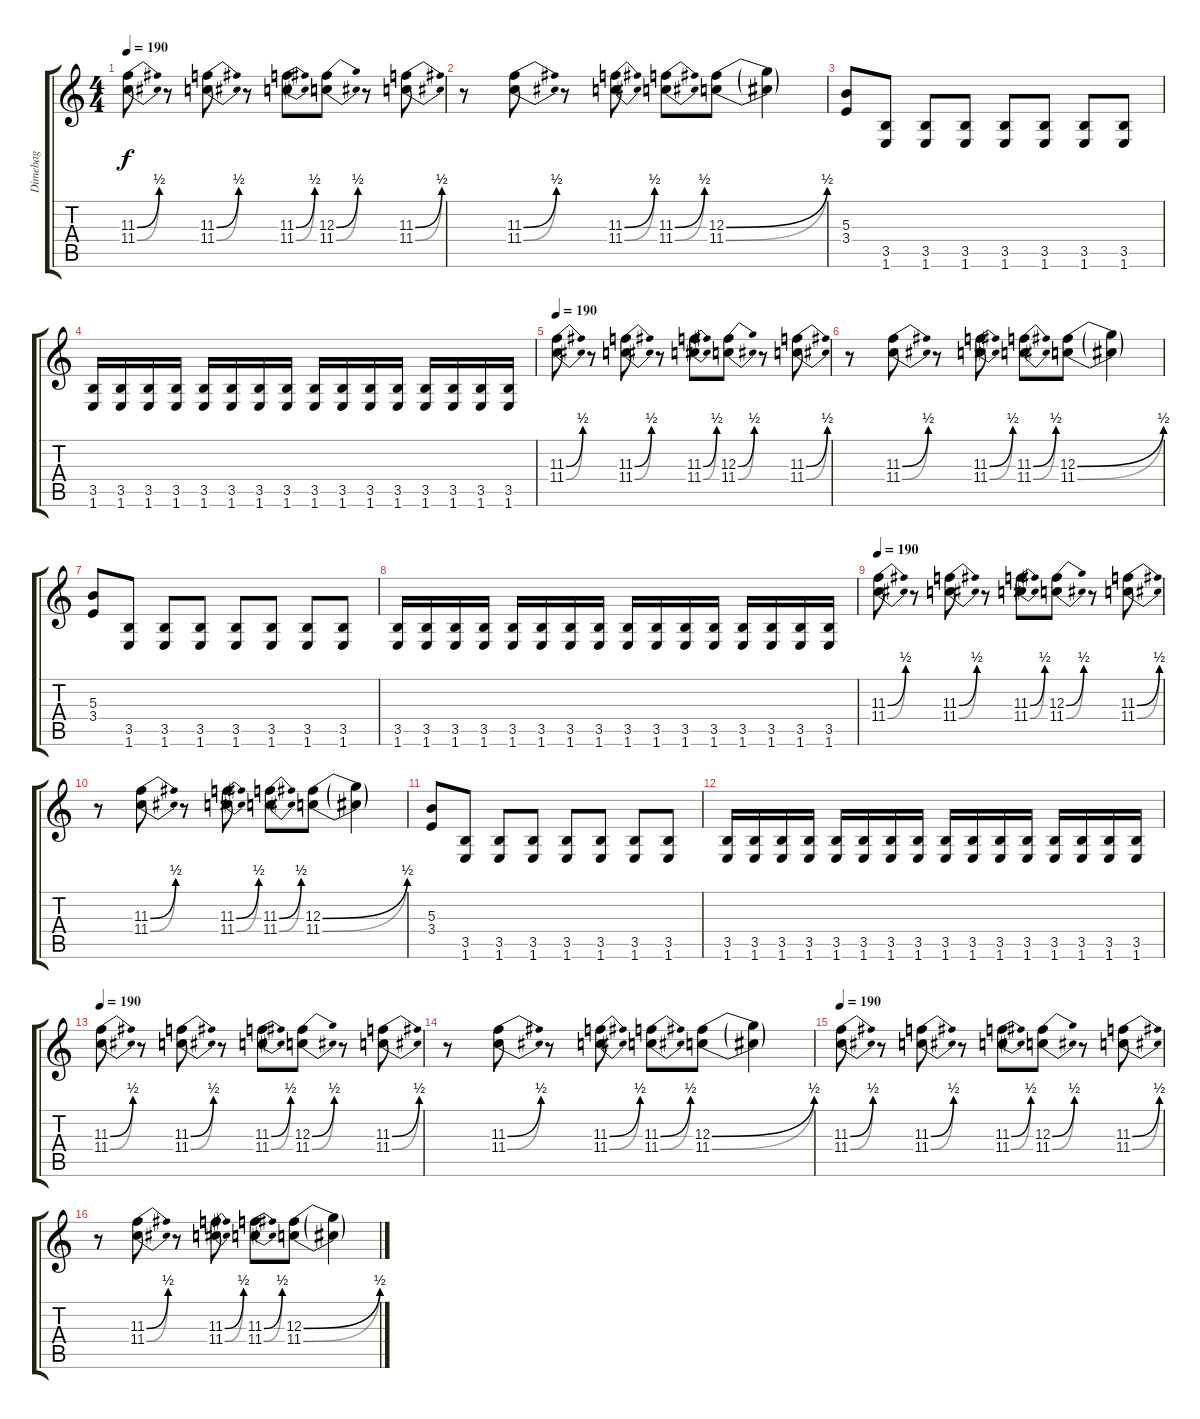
\track ("Dimebag" "Dimebag") {instrument distortionguitar}
\staff {score tabs}
\tuning (Eb4 Bb3 Gb3 Db3 Ab2 Eb2) {hide}
\ts (4 4)
\tempo 190
\clef g2
\ks c
(11.3{be (bend 0 0 60 2)} 11.4{be (bend 0 0 60 2)}).8{dy f} r.8 (11.3{be (bend 0 0 60 2)} 11.4{be (bend 0 0 60 2)}).8 r.8 (11.3{be (bend 0 0 60 2)} 11.4{be (bend 0 0 60 2)}).8 (12.3{be (bend 0 0 60 2)} 11.4{be (bend 0 0 60 2)}).8 r.8 (11.3{be (bend 0 0 60 2)} 11.4{be (bend 0 0 60 2)}).8 |
r.8 (11.3{be (bend 0 0 60 2)} 11.4{be (bend 0 0 60 2)}).8 r.8 (11.3{be (bend 0 0 60 2)} 11.4{be (bend 0 0 60 2)}).8 (11.3{be (bend 0 0 60 2)} 11.4{be (bend 0 0 60 2)}).8 (12.3{be (bend 0 0 60 2)} 11.4{be (bend 0 0 60 2)}).8 (12.3{t} 11.4{t}).4 |
(5.3 3.4).8 (3.5 1.6).8 (3.5 1.6).8 (3.5 1.6).8 (3.5 1.6).8 (3.5 1.6).8 (3.5 1.6).8 (3.5 1.6).8 |
(3.5 1.6).16 (3.5 1.6).16 (3.5 1.6).16 (3.5 1.6).16 (3.5 1.6).16 (3.5 1.6).16 (3.5 1.6).16 (3.5 1.6).16 (3.5 1.6).16 (3.5 1.6).16 (3.5 1.6).16 (3.5 1.6).16 (3.5 1.6).16 (3.5 1.6).16 (3.5 1.6).16 (3.5 1.6).16 |
\tempo 190
(11.3{be (bend 0 0 60 2)} 11.4{be (bend 0 0 60 2)}).8 r.8 (11.3{be (bend 0 0 60 2)} 11.4{be (bend 0 0 60 2)}).8 r.8 (11.3{be (bend 0 0 60 2)} 11.4{be (bend 0 0 60 2)}).8 (12.3{be (bend 0 0 60 2)} 11.4{be (bend 0 0 60 2)}).8 r.8 (11.3{be (bend 0 0 60 2)} 11.4{be (bend 0 0 60 2)}).8 |
r.8 (11.3{be (bend 0 0 60 2)} 11.4{be (bend 0 0 60 2)}).8 r.8 (11.3{be (bend 0 0 60 2)} 11.4{be (bend 0 0 60 2)}).8 (11.3{be (bend 0 0 60 2)} 11.4{be (bend 0 0 60 2)}).8 (12.3{be (bend 0 0 60 2)} 11.4{be (bend 0 0 60 2)}).8 (12.3{t} 11.4{t}).4 |
(5.3 3.4).8 (3.5 1.6).8 (3.5 1.6).8 (3.5 1.6).8 (3.5 1.6).8 (3.5 1.6).8 (3.5 1.6).8 (3.5 1.6).8 |
(3.5 1.6).16 (3.5 1.6).16 (3.5 1.6).16 (3.5 1.6).16 (3.5 1.6).16 (3.5 1.6).16 (3.5 1.6).16 (3.5 1.6).16 (3.5 1.6).16 (3.5 1.6).16 (3.5 1.6).16 (3.5 1.6).16 (3.5 1.6).16 (3.5 1.6).16 (3.5 1.6).16 (3.5 1.6).16 |
\tempo 190
(11.3{be (bend 0 0 60 2)} 11.4{be (bend 0 0 60 2)}).8 r.8 (11.3{be (bend 0 0 60 2)} 11.4{be (bend 0 0 60 2)}).8 r.8 (11.3{be (bend 0 0 60 2)} 11.4{be (bend 0 0 60 2)}).8 (12.3{be (bend 0 0 60 2)} 11.4{be (bend 0 0 60 2)}).8 r.8 (11.3{be (bend 0 0 60 2)} 11.4{be (bend 0 0 60 2)}).8 |
r.8 (11.3{be (bend 0 0 60 2)} 11.4{be (bend 0 0 60 2)}).8 r.8 (11.3{be (bend 0 0 60 2)} 11.4{be (bend 0 0 60 2)}).8 (11.3{be (bend 0 0 60 2)} 11.4{be (bend 0 0 60 2)}).8 (12.3{be (bend 0 0 60 2)} 11.4{be (bend 0 0 60 2)}).8 (12.3{t} 11.4{t}).4 |
(5.3 3.4).8 (3.5 1.6).8 (3.5 1.6).8 (3.5 1.6).8 (3.5 1.6).8 (3.5 1.6).8 (3.5 1.6).8 (3.5 1.6).8 |
(3.5 1.6).16 (3.5 1.6).16 (3.5 1.6).16 (3.5 1.6).16 (3.5 1.6).16 (3.5 1.6).16 (3.5 1.6).16 (3.5 1.6).16 (3.5 1.6).16 (3.5 1.6).16 (3.5 1.6).16 (3.5 1.6).16 (3.5 1.6).16 (3.5 1.6).16 (3.5 1.6).16 (3.5 1.6).16 |
\tempo 190
(11.3{be (bend 0 0 60 2)} 11.4{be (bend 0 0 60 2)}).8 r.8 (11.3{be (bend 0 0 60 2)} 11.4{be (bend 0 0 60 2)}).8 r.8 (11.3{be (bend 0 0 60 2)} 11.4{be (bend 0 0 60 2)}).8 (12.3{be (bend 0 0 60 2)} 11.4{be (bend 0 0 60 2)}).8 r.8 (11.3{be (bend 0 0 60 2)} 11.4{be (bend 0 0 60 2)}).8 |
r.8 (11.3{be (bend 0 0 60 2)} 11.4{be (bend 0 0 60 2)}).8 r.8 (11.3{be (bend 0 0 60 2)} 11.4{be (bend 0 0 60 2)}).8 (11.3{be (bend 0 0 60 2)} 11.4{be (bend 0 0 60 2)}).8 (12.3{be (bend 0 0 60 2)} 11.4{be (bend 0 0 60 2)}).8 (12.3{t} 11.4{t}).4 |
\tempo 190
(11.3{be (bend 0 0 60 2)} 11.4{be (bend 0 0 60 2)}).8 r.8 (11.3{be (bend 0 0 60 2)} 11.4{be (bend 0 0 60 2)}).8 r.8 (11.3{be (bend 0 0 60 2)} 11.4{be (bend 0 0 60 2)}).8 (12.3{be (bend 0 0 60 2)} 11.4{be (bend 0 0 60 2)}).8 r.8 (11.3{be (bend 0 0 60 2)} 11.4{be (bend 0 0 60 2)}).8 |
r.8 (11.3{be (bend 0 0 60 2)} 11.4{be (bend 0 0 60 2)}).8 r.8 (11.3{be (bend 0 0 60 2)} 11.4{be (bend 0 0 60 2)}).8 (11.3{be (bend 0 0 60 2)} 11.4{be (bend 0 0 60 2)}).8 (12.3{be (bend 0 0 60 2)} 11.4{be (bend 0 0 60 2)}).8 (12.3{t} 11.4{t}).4
